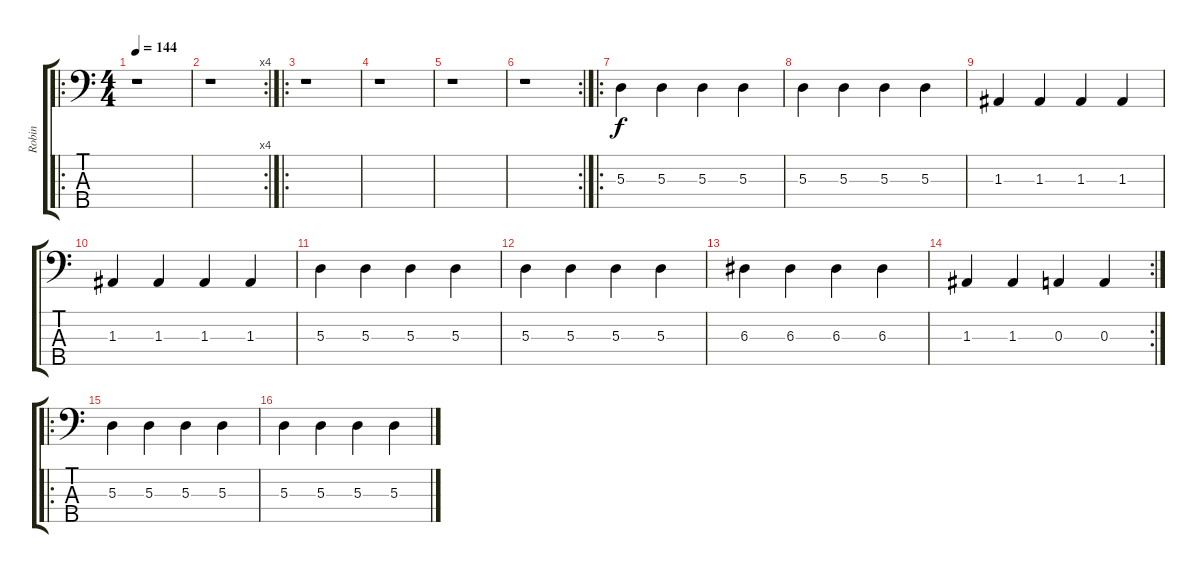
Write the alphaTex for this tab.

\track ("Robin" "Robin") {instrument electricbasspick}
\staff {score tabs}
\tuning (G2 D2 A1 E1 B0) {hide}
\ro
\ts (4 4)
\tempo 144
\clef f4
\ks c
r.1{dy f instrument electricbasspick} |
\rc 4
r.1 |
\ro
r.1 |
r.1 |
r.1 |
\rc 2
r.1 |
\ro
5.3.4 5.3.4 5.3.4 5.3.4 |
5.3.4 5.3.4 5.3.4 5.3.4 |
1.3.4 1.3.4 1.3.4 1.3.4 |
1.3.4 1.3.4 1.3.4 1.3.4 |
5.3.4 5.3.4 5.3.4 5.3.4 |
5.3.4 5.3.4 5.3.4 5.3.4 |
6.3.4 6.3.4 6.3.4 6.3.4 |
\rc 2
1.3.4 1.3.4 0.3.4 0.3.4 |
\ro
5.3.4 5.3.4 5.3.4 5.3.4 |
5.3.4 5.3.4 5.3.4 5.3.4
